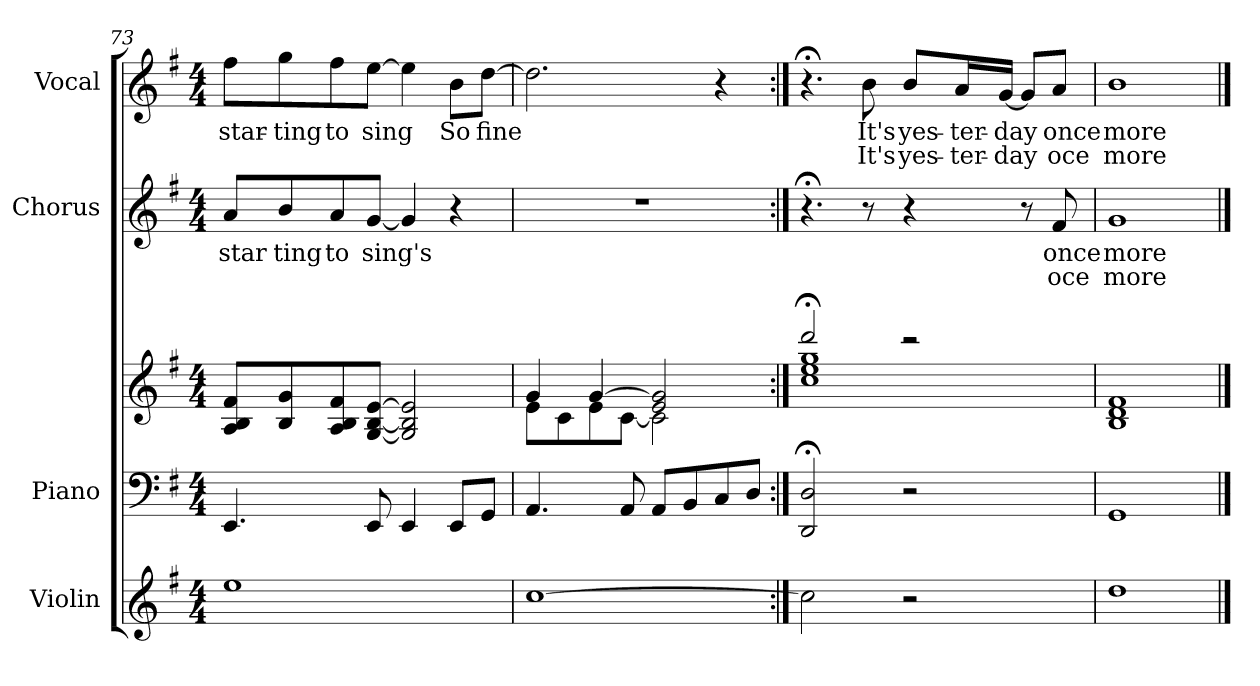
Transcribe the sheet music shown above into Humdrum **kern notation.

**kern	**kern	**kern	**kern	**text	**text	**kern	**text	**text
*part4	*part3	*part3	*part2	*part2	*part2	*part1	*part1	*part1
*staff5	*staff4	*staff3	*staff2	*staff2	*staff2	*staff1	*staff1	*staff1
*I"Violin	*I"Piano	*	*I"Chorus	*	*	*I"Vocal	*	*
*I'Vln.	*	*	*I'Cho.	*	*	*I'Vo.	*	*
!!LO:LB:g=z
*clefG2	*clefF4	*clefG2	*clefG2	*	*	*clefG2	*	*
*k[f#]	*k[f#]	*k[f#]	*k[f#]	*	*	*k[f#]	*	*
*M4/4	*M4/4	*M4/4	*M4/4	*	*	*M4/4	*	*
=73	=73	=73	=73	=73	=73	=73	=73	=73
!	!	!	!	!LO:LY:b	!	!	!LO:LY:b	!
1ee	4.EE/	8A/ 8B/ 8f#/L	8a/L	star	.	8ff#\L	star-	.
!	!	!	!	!LO:LY:b	!	!	!LO:LY:b	!
.	.	8B/ 8g/	8b/	ting	.	8gg\	-ting	.
!	!	!	!	!LO:LY:b	!	!	!LO:LY:b	!
.	.	8A/ 8B/ 8f#/	8a/	to	.	8ff#\	to	.
!	!	!	!	!LO:LY:b	!	!	!LO:LY:b	!
.	8EE/	[8G/ [8B/ [8e/J	[8g/J	sing's	.	[8ee\J	sing	.
.	4EE/	2G/] 2B/] 2e/]	4g/]	.	.	4ee\]	.	.
!	!	!	!	!	!	!	!LO:LY:b	!
.	8EE/L	.	4r	.	.	8b\L	So	.
!	!	!	!	!	!	!	!LO:LY:b	!
.	8GG/J	.	.	.	.	[8dd\J	fine	.
=74	=74	=74	=74	=74	=74	=74	=74	=74
*	*	*^	*	*	*	*	*	*
[1cc	4.AA/	4g/	8e\L	1r	.	.	2.dd\]	.	.
.	.	.	8c\	.	.	.	.	.	.
.	.	[4g/	8e\	.	.	.	.	.	.
.	8AA/	.	[8c\J	.	.	.	.	.	.
.	8AA/L	2e/ 2g/]	2c\]	.	.	.	.	.	.
.	8BB/	.	.	.	.	.	.	.	.
.	8C/	.	.	.	.	.	4r	.	.
.	8D/J	.	.	.	.	.	.	.	.
=75:|!	=75:|!	=75:|!	=75:|!	=75:|!	=75:|!	=75:|!	=75:|!	=75:|!	=75:|!
*	*	*	*	*	*	*	*MM60	*	*
2cc\]	2DD/;< 2D/;<	2ddd;</	1cc 1ee 1gg	4.r;<	.	.	4.r;<	.	.
!	!	!	!	!	!	!	!	!LO:LY:b	!LO:LY:b
.	.	.	.	8r	.	.	8b\	It's	It's
!	!	!	!	!	!	!	!	!LO:LY:b	!LO:LY:b
2r	2r	2r	.	4r	.	.	8b/L	yes-	yes-
!	!	!	!	!	!	!	!	!LO:LY:b	!LO:LY:b
.	.	.	.	.	.	.	16a/L	-ter-	-ter-
!	!	!	!	!	!	!	!	!LO:LY:b	!LO:LY:b
.	.	.	.	.	.	.	[16g/JJ	-day	-day
.	.	.	.	8r	.	.	8g/L]	.	.
!	!	!	!	!	!LO:LY:b	!LO:LY:b	!	!LO:LY:b	!LO:LY:b
.	.	.	.	8f#/	once	oce	8a/J	once	oce
*	*	*v	*v	*	*	*	*	*	*
=76	=76	=76	=76	=76	=76	=76	=76	=76
!	!	!	!	!LO:LY:b	!LO:LY:b	!	!LO:LY:b	!LO:LY:b
1dd	1GG	1B 1d 1f#	1g	more	more	1b	more	more
==	==	==	==	==	==	==	==	==
*-	*-	*-	*-	*-	*-	*-	*-	*-
